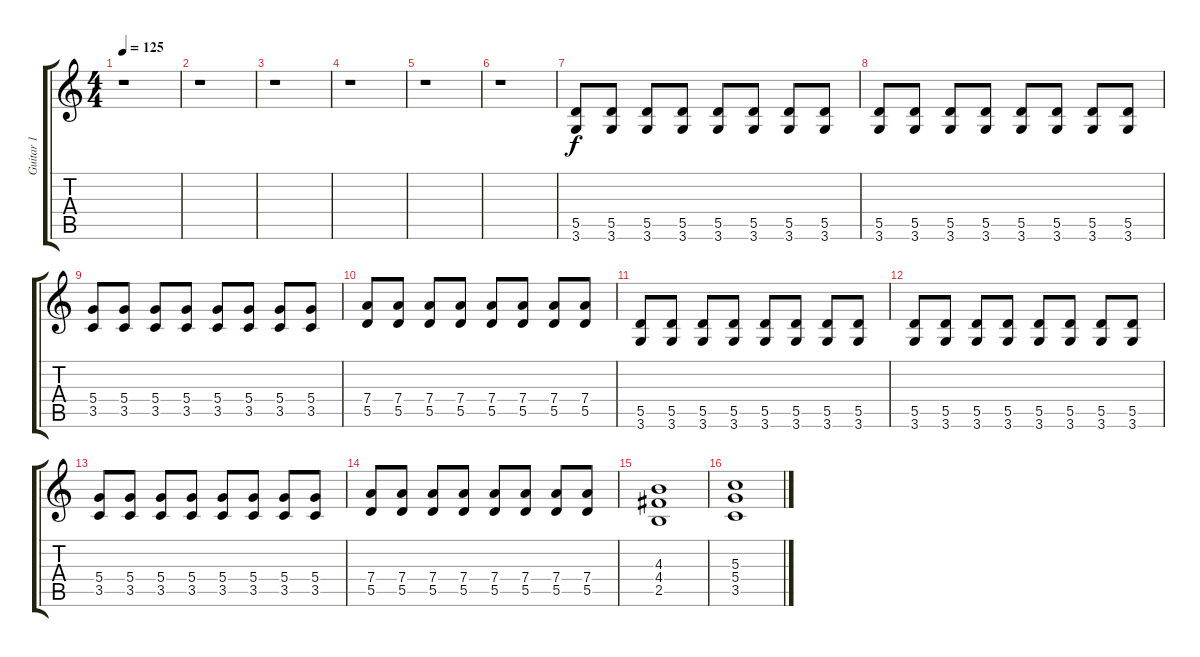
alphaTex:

\track ("Guitar 1" "Guitar 1") {instrument overdrivenguitar}
\staff {score tabs}
\tuning (E4 B3 G3 D3 A2 E2) {hide}
\ts (4 4)
\tempo 125
\clef g2
\ks c
r.1{dy f} |
r.1 |
r.1 |
r.1 |
r.1 |
r.1 |
(5.5 3.6).8{volume 8 instrument electricguitarclean} (5.5 3.6).8 (5.5 3.6).8 (5.5 3.6).8 (5.5 3.6).8 (5.5 3.6).8 (5.5 3.6).8 (5.5 3.6).8 |
(5.5 3.6).8 (5.5 3.6).8 (5.5 3.6).8 (5.5 3.6).8 (5.5 3.6).8 (5.5 3.6).8 (5.5 3.6).8 (5.5 3.6).8 |
(5.4 3.5).8 (5.4 3.5).8 (5.4 3.5).8 (5.4 3.5).8 (5.4 3.5).8 (5.4 3.5).8 (5.4 3.5).8 (5.4 3.5).8 |
(7.4 5.5).8 (7.4 5.5).8 (7.4 5.5).8 (7.4 5.5).8 (7.4 5.5).8 (7.4 5.5).8 (7.4 5.5).8 (7.4 5.5).8 |
(5.5 3.6).8{volume 8 instrument electricguitarclean} (5.5 3.6).8 (5.5 3.6).8 (5.5 3.6).8 (5.5 3.6).8 (5.5 3.6).8 (5.5 3.6).8 (5.5 3.6).8 |
(5.5 3.6).8 (5.5 3.6).8 (5.5 3.6).8 (5.5 3.6).8 (5.5 3.6).8 (5.5 3.6).8 (5.5 3.6).8 (5.5 3.6).8 |
(5.4 3.5).8 (5.4 3.5).8 (5.4 3.5).8 (5.4 3.5).8 (5.4 3.5).8 (5.4 3.5).8 (5.4 3.5).8 (5.4 3.5).8 |
(7.4 5.5).8 (7.4 5.5).8 (7.4 5.5).8 (7.4 5.5).8 (7.4 5.5).8 (7.4 5.5).8 (7.4 5.5).8 (7.4 5.5).8 |
(4.3 4.4 2.5).1{volume 13 instrument distortionguitar} |
(5.3 5.4 3.5).1
